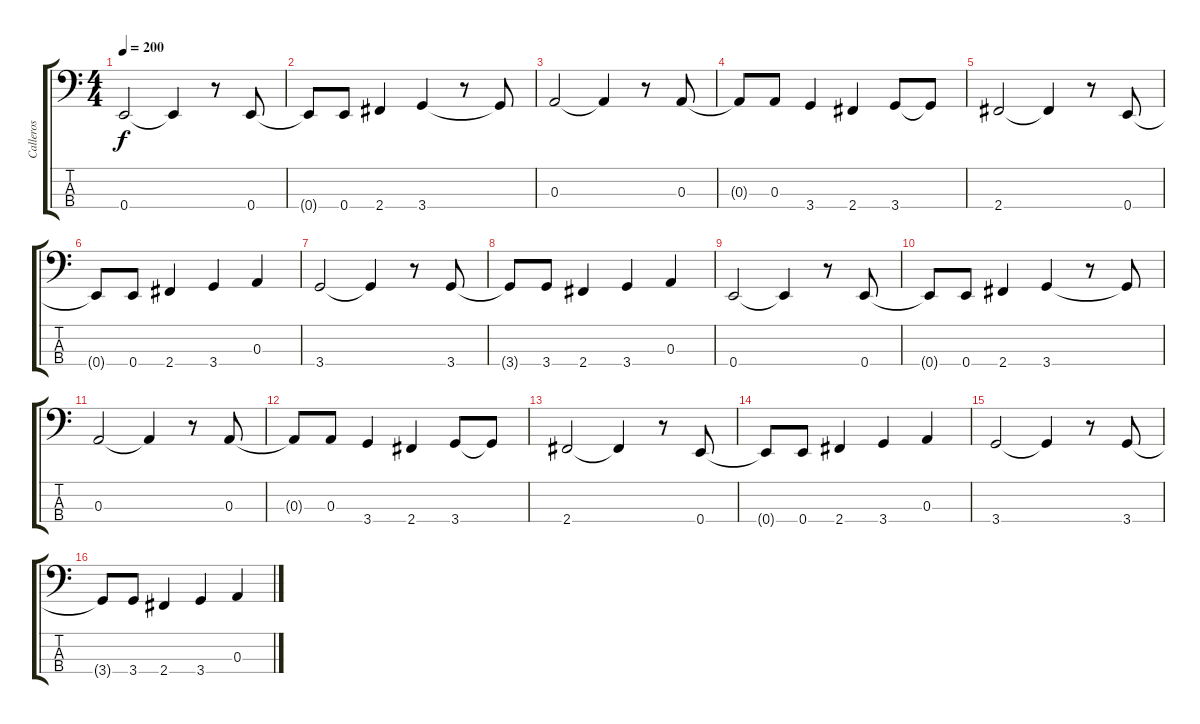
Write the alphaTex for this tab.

\track ("Calleros" "Calleros") {instrument electricbassfinger}
\staff {score tabs}
\tuning (G2 D2 A1 E1) {hide}
\ts (4 4)
\tempo 200
\clef f4
\ks c
0.4.2{dy f} 0.4{t}.4 r.8 0.4.8 |
0.4{t}.8 0.4.8 2.4.4 3.4.4 r.8 3.4{t}.8 |
0.3.2 0.3{t}.4 r.8 0.3.8 |
0.3{t}.8 0.3.8 3.4.4 2.4.4 3.4.8 3.4{t}.8 |
2.4.2 2.4{t}.4 r.8 0.4.8 |
0.4{t}.8 0.4.8 2.4.4 3.4.4 0.3.4 |
3.4.2 3.4{t}.4 r.8 3.4.8 |
3.4{t}.8 3.4.8 2.4.4 3.4.4 0.3.4 |
0.4.2 0.4{t}.4 r.8 0.4.8 |
0.4{t}.8 0.4.8 2.4.4 3.4.4 r.8 3.4{t}.8 |
0.3.2 0.3{t}.4 r.8 0.3.8 |
0.3{t}.8 0.3.8 3.4.4 2.4.4 3.4.8 3.4{t}.8 |
2.4.2 2.4{t}.4 r.8 0.4.8 |
0.4{t}.8 0.4.8 2.4.4 3.4.4 0.3.4 |
3.4.2 3.4{t}.4 r.8 3.4.8 |
3.4{t}.8 3.4.8 2.4.4 3.4.4 0.3.4
